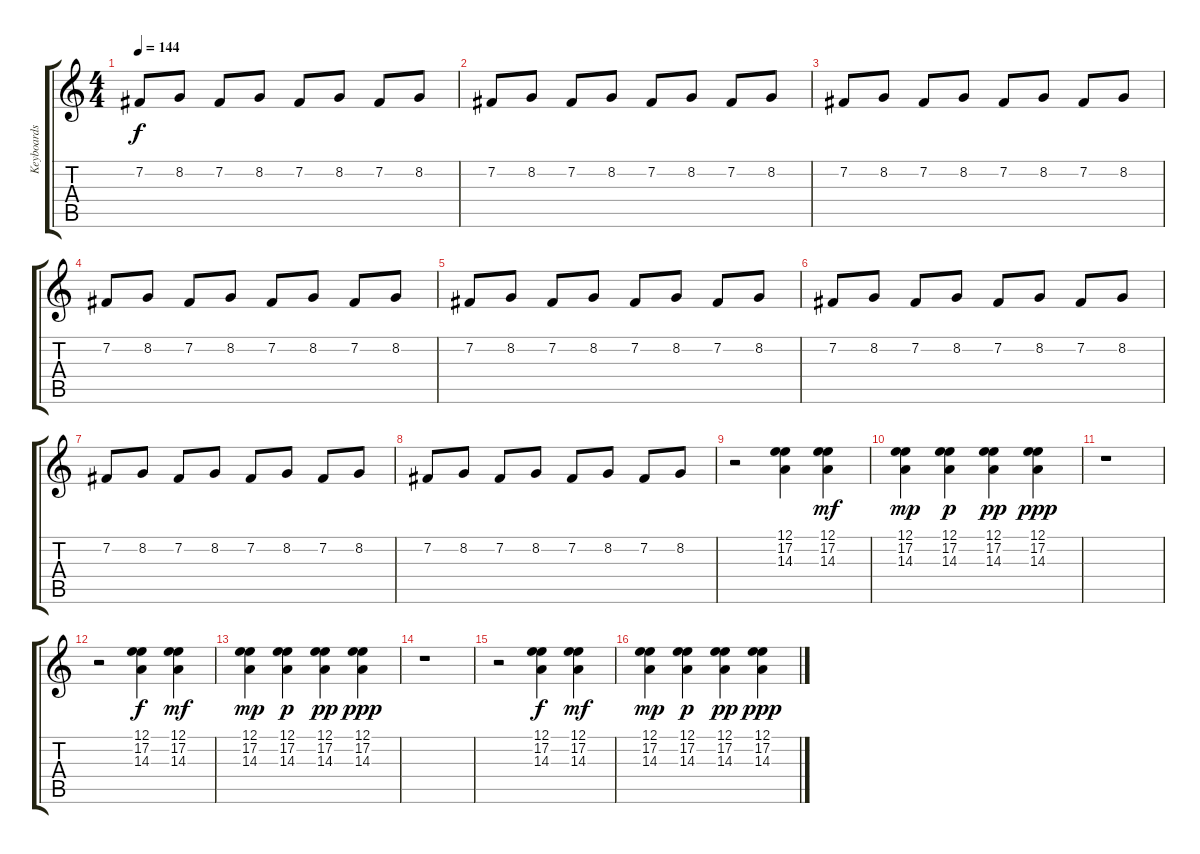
\track ("Keyboards" "Keyboards") {instrument electricpiano1}
\staff {score tabs}
\tuning (E4 B3 G3 D3 A2 E2) {hide}
\ts (4 4)
\tempo 144
\clef g2
\ks c
7.2.8{dy f} 8.2.8 7.2.8 8.2.8 7.2.8 8.2.8 7.2.8 8.2.8 |
7.2.8 8.2.8 7.2.8 8.2.8 7.2.8 8.2.8 7.2.8 8.2.8 |
7.2.8 8.2.8 7.2.8 8.2.8 7.2.8 8.2.8 7.2.8 8.2.8 |
7.2.8 8.2.8 7.2.8 8.2.8 7.2.8 8.2.8 7.2.8 8.2.8 |
7.2.8 8.2.8 7.2.8 8.2.8 7.2.8 8.2.8 7.2.8 8.2.8 |
7.2.8 8.2.8 7.2.8 8.2.8 7.2.8 8.2.8 7.2.8 8.2.8 |
7.2.8 8.2.8 7.2.8 8.2.8 7.2.8 8.2.8 7.2.8 8.2.8 |
7.2.8 8.2.8 7.2.8 8.2.8 7.2.8 8.2.8 7.2.8 8.2.8 |
r.2 (12.1 17.2 14.3).4 (12.1 17.2 14.3).4{dy mf} |
(12.1 17.2 14.3).4{dy mp} (12.1 17.2 14.3).4{dy p} (12.1 17.2 14.3).4{dy pp} (12.1 17.2 14.3).4{dy ppp} |
r.1 |
r.2 (12.1 17.2 14.3).4{dy f} (12.1 17.2 14.3).4{dy mf} |
(12.1 17.2 14.3).4{dy mp} (12.1 17.2 14.3).4{dy p} (12.1 17.2 14.3).4{dy pp} (12.1 17.2 14.3).4{dy ppp} |
r.1 |
r.2 (12.1 17.2 14.3).4{dy f} (12.1 17.2 14.3).4{dy mf} |
(12.1 17.2 14.3).4{dy mp} (12.1 17.2 14.3).4{dy p} (12.1 17.2 14.3).4{dy pp} (12.1 17.2 14.3).4{dy ppp}
